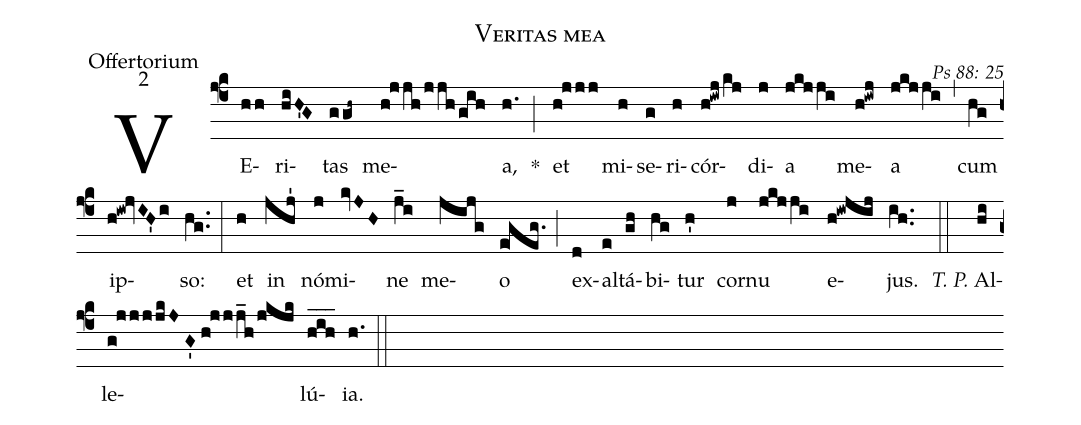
name: Veritas mea;
office-part: Offertorium;
mode: 2;
commentary: Ps 88: 25;
%%
(f4) VE(hh)ri(hiH'G)tas(ggh~) me(h!jjh/jjhgih)a,(h.) *(;) et(h!jjj) mi(h)se(g)ri(h)cór(h!iwj/kj)di(j)a(jkjji) me(h!iwj)a(jkjji) (,) cum(hg) ip(h!iw!jvIH'i)so:(hg..) (:)
et(h) in(jhj') nó(j)mi(kvJH)ne(j_i) me(jijg)o(e!geg.) (;) ex(d)al(e)tá(gh)bi(hg)tur(h') cor(j)nu(jkjji) e(h!iwjij)jus.(ih..) (::)
<i>T. P.</i> Al(hi)le(g!jjjjkJ//G'//h!jjj_h/jkjk)lú(h_i_h_)ia.(h.) (::)
